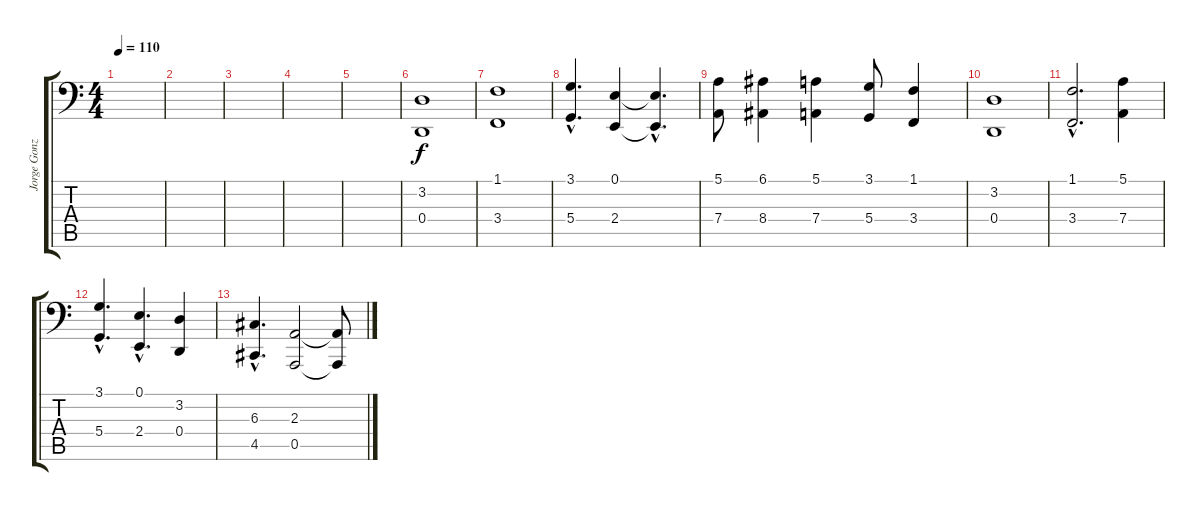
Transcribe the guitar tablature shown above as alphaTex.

\track ("Jorge Gonzalez (Piano)" "Jorge Gonz") {instrument acousticgrandpiano}
\staff {score tabs}
\tuning (E3 B2 G2 D2 A1 E1) {hide}
\ts (4 4)
\tempo 110
\clef f4
\ks c
|
|
|
|
|
(3.2 0.4).1 |
(1.1 3.4).1 |
(3.1{hac} 5.4{hac}).4{d} (0.1 2.4).4 (0.1{hac t} 2.4{hac t}).4{d} |
(5.1 7.4).8 (6.1 8.4).4 (5.1 7.4).4 (3.1 5.4).8 (1.1 3.4).4 |
(3.2 0.4).1 |
(1.1{hac} 3.4{hac}).2{d} (5.1 7.4).4 |
(3.1{hac} 5.4{hac}).4{d} (0.1{hac} 2.4{hac}).4{d} (3.2 0.4).4 |
(6.3{hac} 4.5{hac}).4{d} (2.3 0.5).2 (2.3{t} 0.5{t}).8
